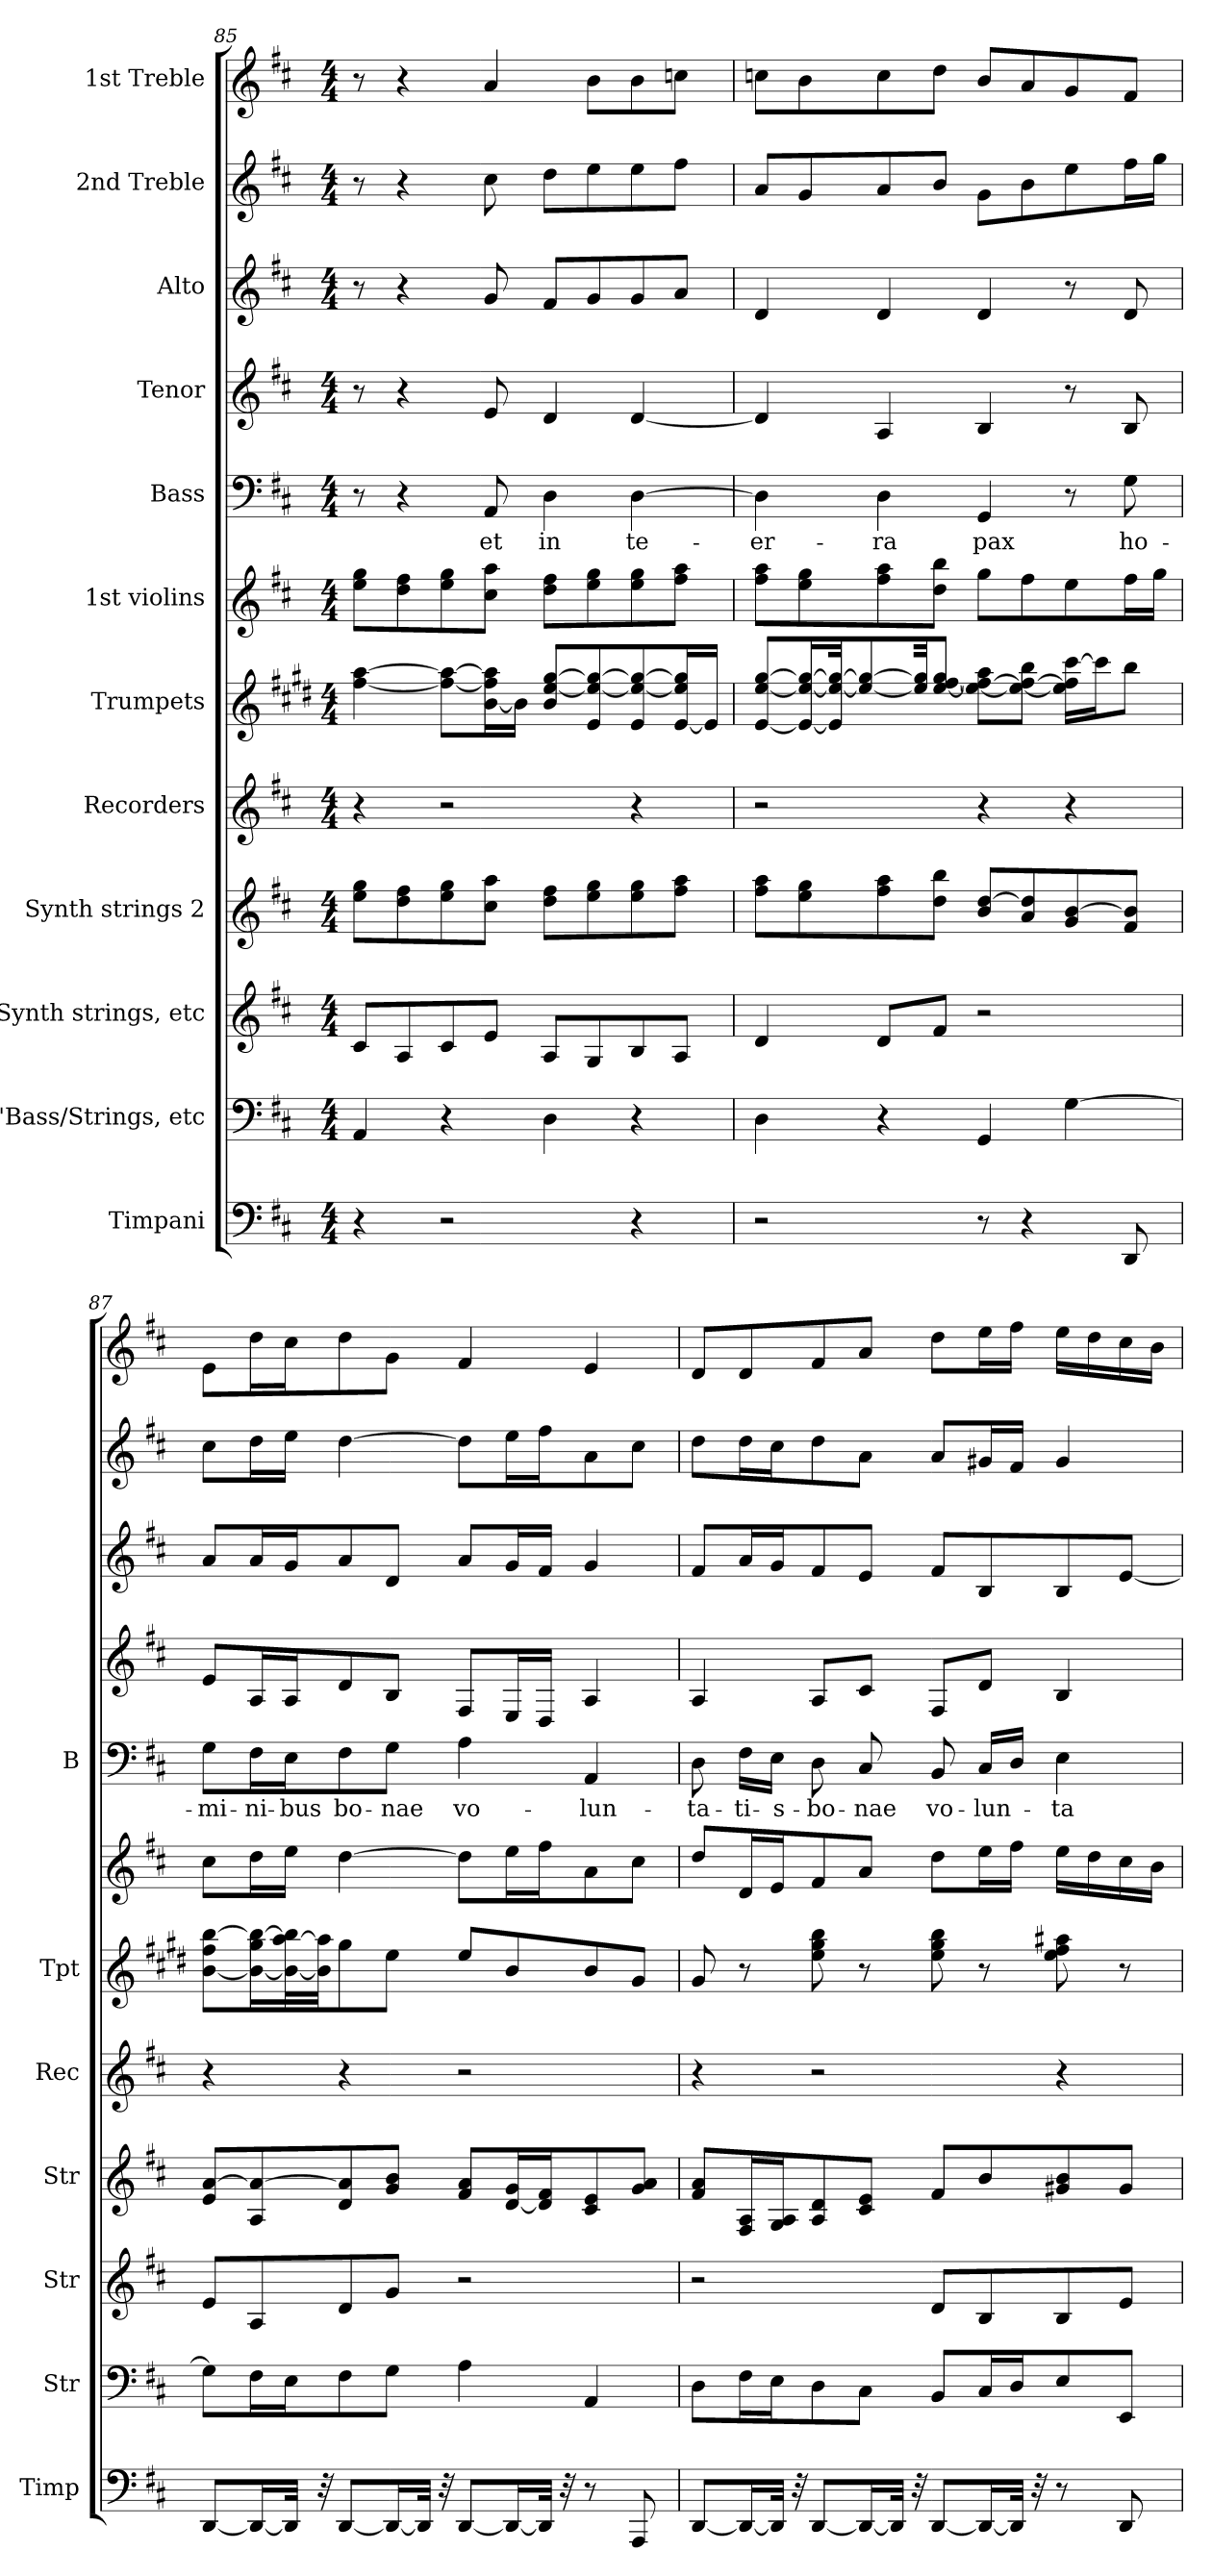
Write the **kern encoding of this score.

**kern	**kern	**kern	**kern	**kern	**kern	**kern	**kern	**text	**kern	**kern	**kern	**kern
*part12	*part11	*part10	*part9	*part8	*part7	*part6	*part5	*part5	*part4	*part3	*part2	*part1
*staff12	*staff11	*staff10	*staff9	*staff8	*staff7	*staff6	*staff5	*staff5	*staff4	*staff3	*staff2	*staff1
*I"Timpani	*I"D'Bass/Strings, etc	*I"Synth strings, etc	*I"Synth strings 2	*I"Recorders	*I"Trumpets	*I"1st violins	*I"Bass	*	*I"Tenor	*I"Alto	*I"2nd Treble	*I"1st Treble
*I'Timp	*I'Str	*I'Str	*I'Str	*I'Rec	*I'Tpt	*	*I'B	*	*	*	*	*
!!LO:PB:g=z
*clefF4	*clefF4	*clefG2	*clefG2	*clefG2	*clefG2	*clefG2	*clefF4	*	*clefG2	*clefG2	*clefG2	*clefG2
*	*	*	*	*	*ITrd1c2	*	*	*	*	*	*	*
*k[f#c#]	*k[f#c#]	*k[f#c#]	*k[f#c#]	*k[f#c#]	*k[f#c#]	*k[f#c#]	*k[f#c#]	*	*k[f#c#]	*k[f#c#]	*k[f#c#]	*k[f#c#]
*D:	*D:	*D:	*D:	*D:	*D:	*D:	*D:	*	*D:	*D:	*D:	*D:
*M4/4	*M4/4	*M4/4	*M4/4	*M4/4	*M4/4	*M4/4	*M4/4	*	*M4/4	*M4/4	*M4/4	*M4/4
=85	=85	=85	=85	=85	=85	=85	=85	=85	=85	=85	=85	=85
4r	4AA/	8c#/L	8ee\ 8gg\L	4r	[4ee\ [4gg\	8ee\ 8gg\L	8r	.	8r	8r	8r	8r
.	.	8A/	8dd\ 8ff#\	.	.	8dd\ 8ff#\	4r	.	4r	4r	4r	4r
2r	4r	8c#/	8ee\ 8gg\	2r	8ee\_ 8gg\_L	8ee\ 8gg\	.	.	.	.	.	.
.	.	8e/J	8cc#\ 8aa\J	.	[16a\ 16ee\] 16gg\]L	8cc#\ 8aa\J	8AA/	et	8e/	8g/	8cc#\	4a/
.	.	.	.	.	16a\JJ]	.	.	.	.	.	.	.
.	4D\	8A/L	8dd\ 8ff#\L	.	8a/ [8dd/ [8ff#/L	8dd\ 8ff#\L	4D\	in	4d/	8f#/L	8dd\L	.
.	.	8G/	8ee\ 8gg\	.	8d/ 8dd/_ 8ff#/_	8ee\ 8gg\	.	.	.	8g/	8ee\	8b\L
4r	4r	8B/	8ee\ 8gg\	4r	8d/ 8dd/_ 8ff#/_	8ee\ 8gg\	[4D\	te-	[4d/	8g/	8ee\	8b\
.	.	8A/J	8ff#\ 8aa\J	.	[16d/ 16dd/] 16ff#/]L	8ff#\ 8aa\J	.	.	.	8a/J	8ff#\J	8ccn\J
.	.	.	.	.	16d/JJ]	.	.	.	.	.	.	.
=86	=86	=86	=86	=86	=86	=86	=86	=86	=86	=86	=86	=86
2r	4D\	4d/	8ff#\ 8aa\L	2r	[8d/ [8dd/ [8ff#/L	8ff#\ 8aa\L	4D\]	-er-	4d/]	4d/	8a/L	8ccn\L
.	.	.	8ee\ 8gg\	.	16d/_ 16dd/_ 16ff#/_L	8ee\ 8gg\	.	.	.	.	8g/	8b\
.	.	.	.	.	32d/] 32dd/_ 32ff#/_JK	.	.	.	.	.	.	.
.	.	.	.	.	8dd/_ 8ff#/_	.	.	.	.	.	.	.
.	4r	8d/L	8ff#\ 8aa\	.	.	8ff#\ 8aa\	4D\	-ra	4A/	4d/	8a/	8cc\
.	.	.	.	.	32dd/] 32ff#/]KK	.	.	.	.	.	.	.
.	.	8f#/J	8dd\ 8bb\J	.	[8dd/ [8ee/ 8ff#/J	8dd\ 8bb\J	.	.	.	.	8b/J	8dd\J
8r	4GG/	2r	8b/ [8dd/L	4r	8dd\_ 8ee\_ 8gg\L	8gg\L	4GG/	pax	4B/	4d/	8g\L	8b/L
4r	.	.	8a/ 8dd/]	.	8dd\_ 8ee\_ 8aa\J	8ff#\	.	.	.	.	8b\	8a/
.	[4G\	.	8g/ [8b/	4r	16dd\] 16ee\] [16bb\LL	8ee\	8r	.	8r	8r	8ee\	8g/
.	.	.	.	.	16bb\J]	.	.	.	.	.	.	.
8DD/	.	.	8f#/ 8b/]J	.	8aa\J	16ff#\L	8G\	ho-	8B/	8d/	16ff#\L	8f#/J
.	.	.	.	.	.	16gg\JJ	.	.	.	.	16gg\JJ	.
!!LO:PB:g=z
=87	=87	=87	=87	=87	=87	=87	=87	=87	=87	=87	=87	=87
[8DD/L	8G\L]	8e/L	8e/ [8a/L	4r	[8a\ 8ee\ [8aa\L	8cc#\L	8G\L	-mi-	8e/L	8a/L	8cc#\L	8e\L
16DD/L_	16F#\L	8A/	8A/ 8a/_	.	16a\_ 16ff#\ 16aa\_L	16dd\L	16F#\L	-ni-	16A/L	16a/L	16dd\L	16dd\L
32DD/JJk]	16E\J	.	.	.	32a\_ [32gg\ 32aa\]L	16ee\JJ	16E\J	-bus	16A/J	16g/J	16ee\JJ	16cc#\J
32r	.	.	.	.	32a\] 32gg\]JJ	.	.	.	.	.	.	.
[8DD/L	8F#\	8d/	8d/ 8a/]	4r	8ff#\	[4dd\	8F#\	bo-	8d/	8a/	[4dd\	8dd\
16DD/L_	8G\J	8g/J	8g/ 8b/J	.	8dd\J	.	8G\J	-nae	8B/J	8d/J	.	8g\J
32DD/JJk]	.	.	.	.	.	.	.	.	.	.	.	.
32r	.	.	.	.	.	.	.	.	.	.	.	.
[8DD/L	4A\	2r	8f#/ 8a/L	2r	8dd/L	8dd\L]	4A\	vo-	8F#/L	8a/L	8dd\L]	4f#/
16DD/L_	.	.	[16d/ 16g/L	.	8a/	16ee\L	.	.	16E/L	16g/L	16ee\L	.
32DD/JJk]	.	.	16d/] 16f#/J	.	.	16ff#\J	.	.	16D/JJ	16f#/JJ	16ff#\J	.
32r	.	.	.	.	.	.	.	.	.	.	.	.
8r	4AA/	.	8c#/ 8e/	.	8a/	8a\	4AA/	-lun-	4A/	4g/	8a\	4e/
8AAA/	.	.	8g/ 8a/J	.	8f#/J	8cc#\J	.	.	.	.	8cc#\J	.
=88	=88	=88	=88	=88	=88	=88	=88	=88	=88	=88	=88	=88
[8DD/L	8D\L	2r	8f#/ 8a/L	4r	8f#/	8dd/L	8D\	ta-	4A/	8f#/L	8dd\L	8d/L
16DD/L_	16F#\L	.	16F#/ 16A/L	.	8r	16d/L	16F#\LL	-ti-	.	16a/L	16dd\L	8d/
32DD/JJk]	16E\J	.	16G/ 16A/J	.	.	16e/J	16E\JJ	-s-	.	16g/J	16cc#\J	.
32r	.	.	.	.	.	.	.	.	.	.	.	.
[8DD/L	8D\	.	8A/ 8d/	2r	8dd\ 8ff#\ 8aa\	8f#/	8D\	-bo-	8A/L	8f#/	8dd\	8f#/
16DD/L_	8C#\J	.	8c#/ 8e/J	.	8r	8a/J	8C#/	-nae	8c#/J	8e/J	8a\J	8a/J
32DD/JJk]	.	.	.	.	.	.	.	.	.	.	.	.
32r	.	.	.	.	.	.	.	.	.	.	.	.
[8DD/L	8BB/L	8d/L	8f#/L	.	8dd\ 8ff#\ 8aa\	8dd\L	8BB/	vo-	8F#/L	8f#/L	8a/L	8dd\L
16DD/L_	16C#/L	8B/	8b/	.	8r	16ee\L	16C#/LL	-lun-	8d/J	8B/	16g#X/L	16ee\L
32DD/JJk]	16D/J	.	.	.	.	16ff#\JJ	16D/JJ	.	.	.	16f#/JJ	16ff#\JJ
32r	.	.	.	.	.	.	.	.	.	.	.	.
8r	8E/	8B/	8g#X/ 8b/	4r	8dd\ 8ee\ 8gg#X\	16ee\LL	4E\	-ta-	4B/	8B/	4g#/	16ee\LL
.	.	.	.	.	.	16dd\	.	.	.	.	.	16dd\
8DD/	8EE/J	8e/J	8g#/J	.	8r	16cc#\	.	.	.	[8e/J	.	16cc#\
.	.	.	.	.	.	16b\JJ	.	.	.	.	.	16b\JJ
=	=	=	=	=	=	=	=	=	=	=	=	=
*-	*-	*-	*-	*-	*-	*-	*-	*-	*-	*-	*-	*-
